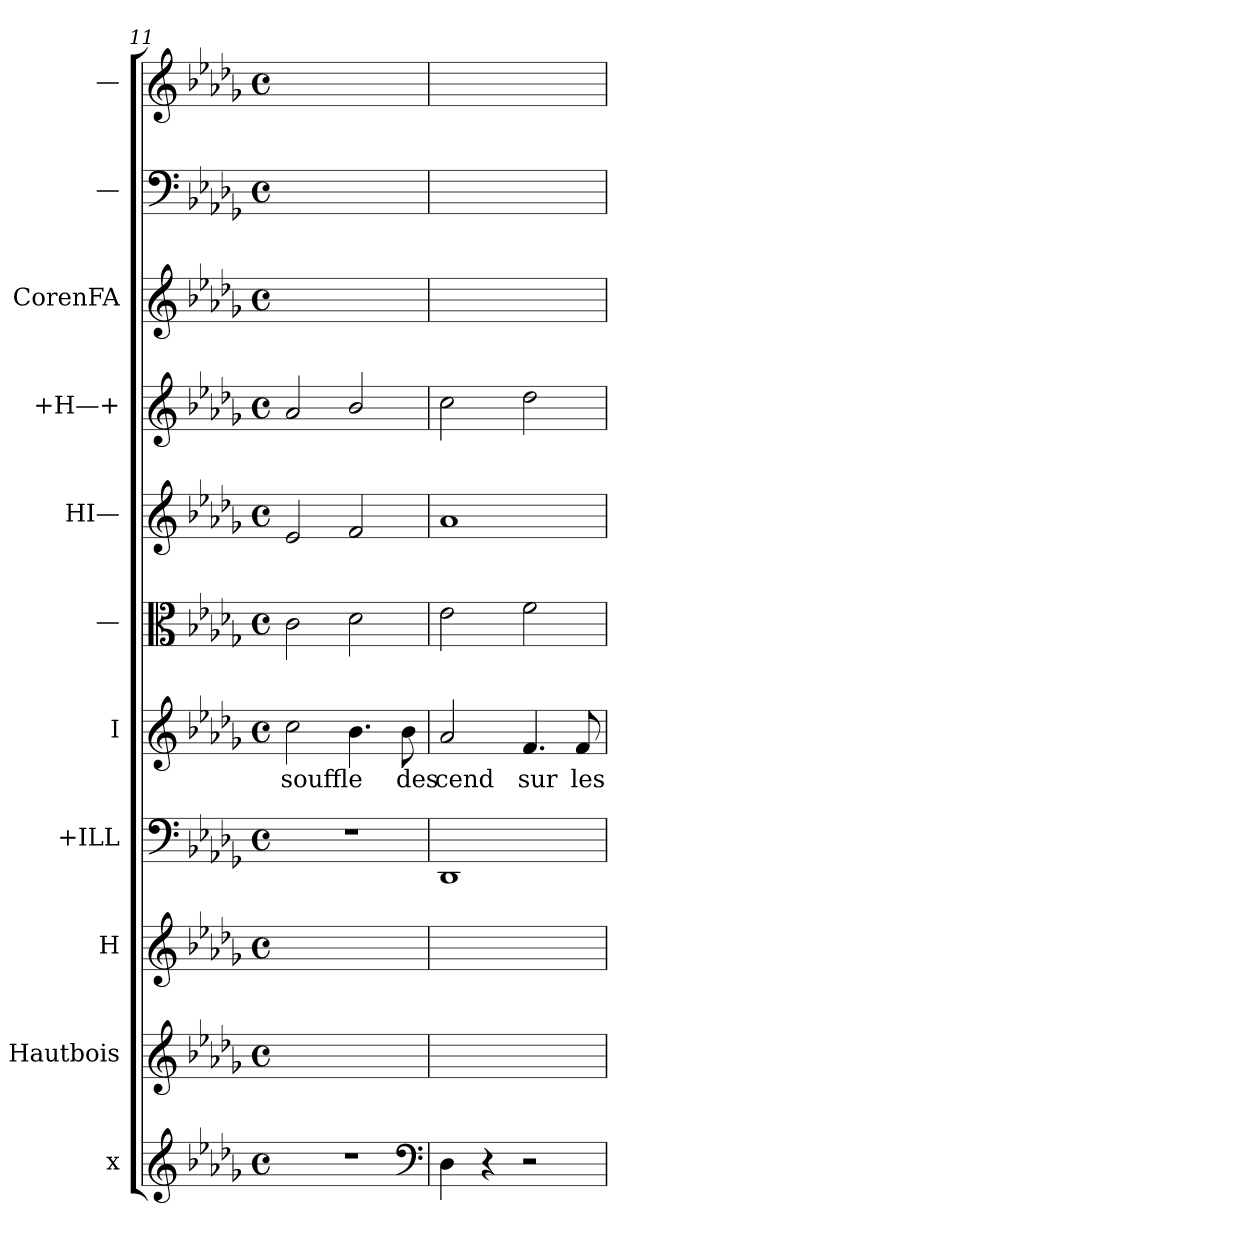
**kern	**kern	**kern	**kern	**kern	**text	**kern	**kern	**kern	**kern	**kern	**kern
*part11	*part10	*part9	*part8	*part7	*part7	*part6	*part5	*part4	*part3	*part2	*part1
*staff11	*staff10	*staff9	*staff8	*staff7	*staff7	*staff6	*staff5	*staff4	*staff3	*staff2	*staff1
*I"x	*I"Hautbois	*I"H	*I"+ILL	*I"I	*	*I"—	*I"HI—	*I"+H—+	*I"CorenFA	*I"—	*I"—
*clefG2	*clefG2	*clefG2	*clefF4	*clefG2	*	*clefC3	*clefG2	*clefG2	*clefG2	*clefF4	*clefG2
*k[b-e-a-d-g-]	*k[b-e-a-d-g-]	*k[b-e-a-d-g-]	*k[b-e-a-d-g-]	*k[b-e-a-d-g-]	*	*k[b-e-a-d-g-]	*k[b-e-a-d-g-]	*k[b-e-a-d-g-]	*k[b-e-a-d-g-]	*k[b-e-a-d-g-]	*k[b-e-a-d-g-]
*M4/4	*M4/4	*M4/4	*M4/4	*M4/4	*	*M4/4	*M4/4	*M4/4	*M4/4	*M4/4	*M4/4
*met(c)	*met(c)	*met(c)	*met(c)	*met(c)	*	*met(c)	*met(c)	*met(c)	*met(c)	*met(c)	*met(c)
=11	=11	=11	=11	=11	=11	=11	=11	=11	=11	=11	=11
1r	1ryy	1ryy	1r	2cci\	souffle	2ci\	2e-i/	2a-i/	1ryy	1ryy	1ryy
.	.	.	.	4.b-i\	.	2d-i\	2fi/	2b-i/	.	.	.
.	.	.	.	8b-i\	des	.	.	.	.	.	.
*clefF4	*	*	*	*	*	*	*	*	*	*	*
!!LO:PB:g=z
=12	=12	=12	=12	=12	=12	=12	=12	=12	=12	=12	=12
4D-i\	1ryy	1ryy	1DD-i/	2a-i/	cend	2e-i\	1a-i/	2cci\	1ryy	1ryy	1ryy
4r	.	.	.	.	.	.	.	.	.	.	.
2r	.	.	.	4.fi/	sur	2fi\	.	2dd-i\	.	.	.
.	.	.	.	8fi/	les	.	.	.	.	.	.
=	=	=	=	=	=	=	=	=	=	=	=
*-	*-	*-	*-	*-	*-	*-	*-	*-	*-	*-	*-
